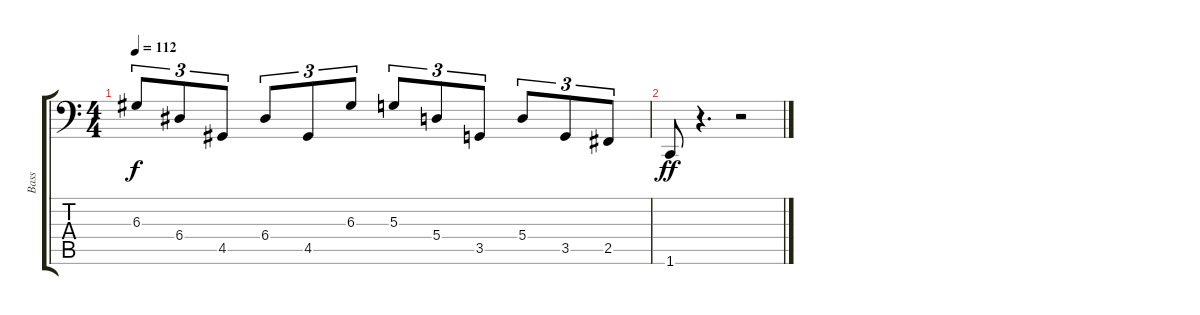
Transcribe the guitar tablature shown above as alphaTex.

\track ("Bass" "Bass") {instrument electricbassfinger}
\staff {score tabs}
\tuning (C3 G2 D2 A1 E1 B0) {hide}
\ts (4 4)
\tempo 112
\clef f4
\ks c
6.3.8{tu (3 2) dy f} 6.4.8{tu (3 2)} 4.5.8{tu (3 2)} 6.4.8{tu (3 2)} 4.5.8{tu (3 2)} 6.3.8{tu (3 2)} 5.3.8{tu (3 2)} 5.4.8{tu (3 2)} 3.5.8{tu (3 2)} 5.4.8{tu (3 2)} 3.5.8{tu (3 2)} 2.5.8{tu (3 2)} |
1.6.8{dy ff} r.4{d} r.2
